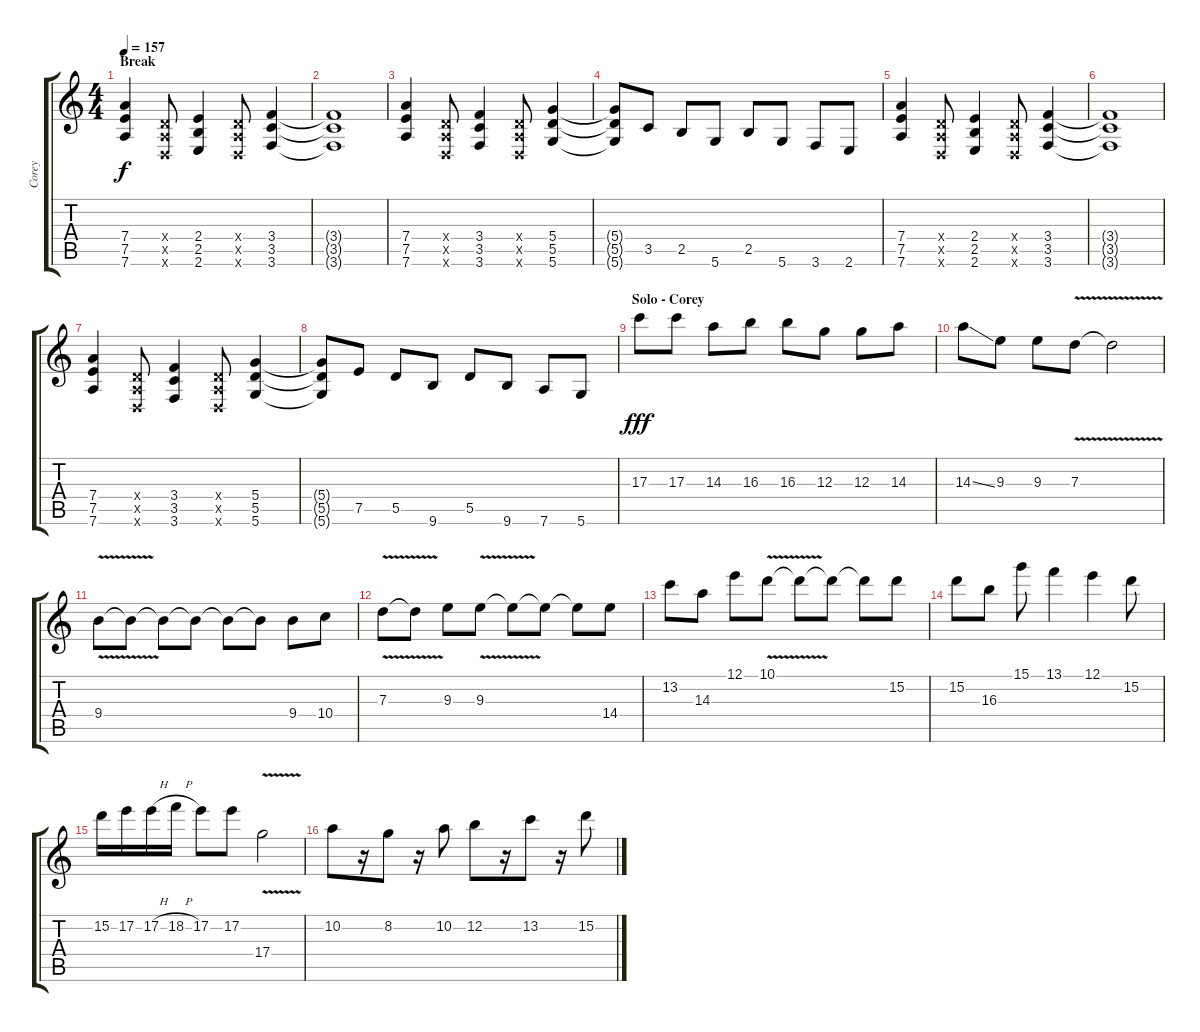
\track ("Corey" "Corey") {instrument distortionguitar}
\staff {score tabs}
\tuning (E4 B3 G3 D3 A2 D2) {hide}
\ts (4 4)
\section ("" "Break")
\tempo 157
\clef g2
\ks c
(7.4 7.5 7.6).4{dy f} (0.4{x} 0.5{x} 0.6{x}).8 (2.4 2.5 2.6).4 (0.4{x} 0.5{x} 0.6{x}).8 (3.4 3.5 3.6).4 |
(3.4{t} 3.5{t} 3.6{t}).1 |
(7.4 7.5 7.6).4 (0.4{x} 0.5{x} 0.6{x}).8 (3.4 3.5 3.6).4 (0.4{x} 0.5{x} 0.6{x}).8 (5.4 5.5 5.6).4 |
(5.4{t} 5.5{t} 5.6{t}).8 3.5.8 2.5.8 5.6.8 2.5.8 5.6.8 3.6.8 2.6.8 |
(7.4 7.5 7.6).4 (0.4{x} 0.5{x} 0.6{x}).8 (2.4 2.5 2.6).4 (0.4{x} 0.5{x} 0.6{x}).8 (3.4 3.5 3.6).4 |
(3.4{t} 3.5{t} 3.6{t}).1 |
(7.4 7.5 7.6).4 (0.4{x} 0.5{x} 0.6{x}).8 (3.4 3.5 3.6).4 (0.4{x} 0.5{x} 0.6{x}).8 (5.4 5.5 5.6).4 |
(5.4{t} 5.5{t} 5.6{t}).8 7.5.8 5.5.8 9.6.8 5.5.8 9.6.8 7.6.8 5.6.8 |
\section ("" "Solo - Corey")
17.3.8{txt "      " dy fff} 17.3.8{txt "      "} 14.3.8{txt "     "} 16.3.8{txt "     "} 16.3.8{txt "     "} 12.3.8{txt "     "} 12.3.8{txt "     "} 14.3.8{txt "     "} |
14.3{ss}.8{txt "     "} 9.3.8{txt "     "} 9.3.8{txt "     "} 7.3{v}.8{txt "     "} 7.3{t}.2 |
9.4{v}.8 9.4{t}.8 9.4{t}.8 9.4{t}.8 9.4{t}.8 9.4{t}.8 9.4.8 10.4.8 |
7.3{v}.8 7.3{t}.8 9.3.8 9.3{v}.8 9.3{t}.8 9.3{t}.8 9.3{t}.8 14.4.8 |
13.2.8 14.3.8 12.1.8 10.1{v}.8 10.1{t}.8 10.1{t}.8 10.1{t}.8 15.2.8 |
15.2.8 16.3.8 15.1.8 13.1.4 12.1.4 15.2.8 |
15.2.16 17.2.16 17.2{h}.16 18.2{h}.16 17.2.8 17.2.8 17.4{v}.2 |
10.2.8 r.16 8.2.8 r.16 10.2.8 12.2.8 r.16 13.2.8 r.16 15.2.8
